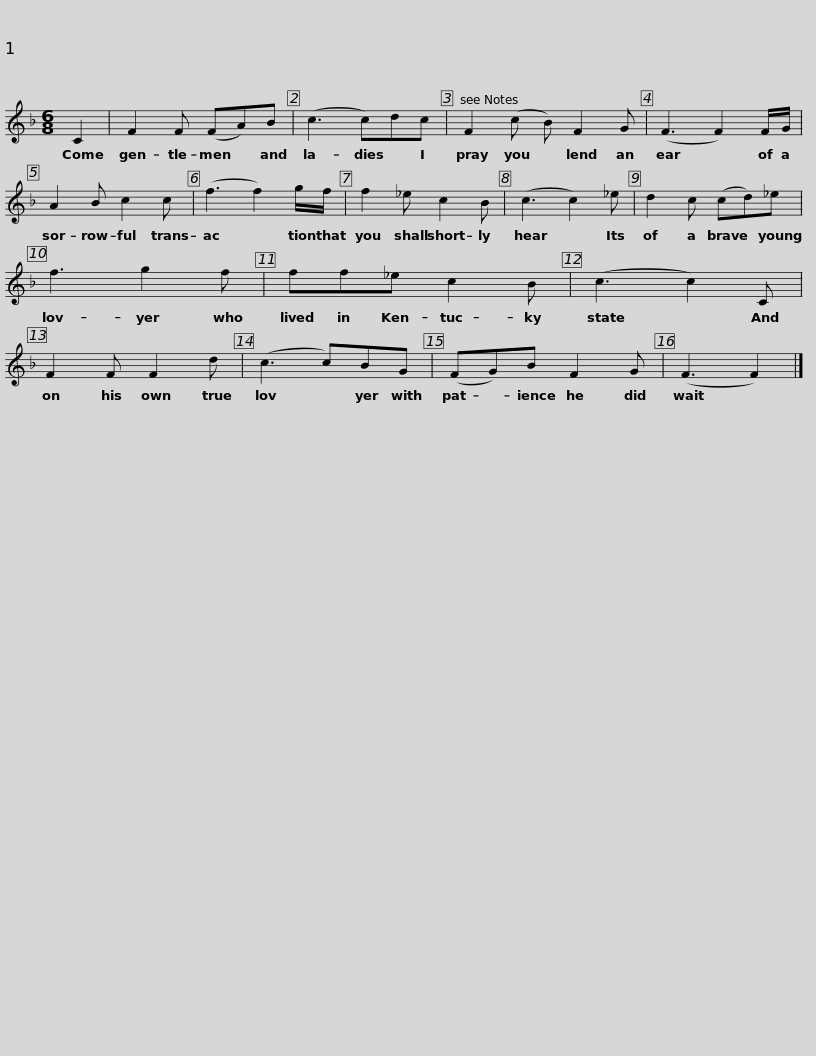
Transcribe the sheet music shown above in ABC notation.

X:1
L:1/8
M:6/8
I:linebreak $
K:F
V:1 treble
V:1
 C2 | F2 F (FA)B | (c3 c)dc | F2 (c B) F2 G | (F3 F2) F/G/ | %5
 A2 B c2 c | (f3 f2) g/f/ |$ f2 _e c2 B | (c3 c2) _e | d2 c (cd)_e | %10
 f3 g2 f | ff_e c2 B | (c3 c2) C |$ F2 F F2 d | (c3 c)BG | %15
 (FG)B F2 G | (F3 F2) |] %17
